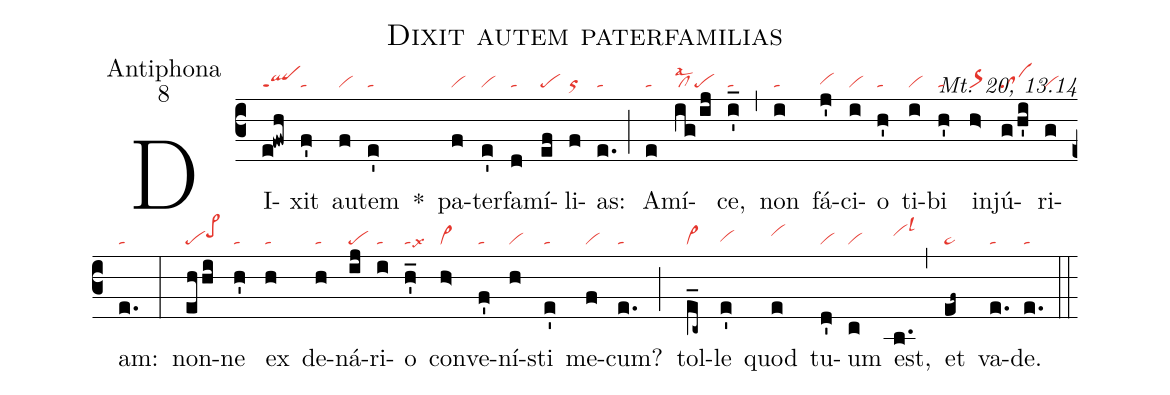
name:Dixit autem paterfamilias;
office-part:Antiphona;
mode:8;
commentary:Mt. 20, 13.14;
nabc-lines:1;
%%
(c3)
DI(e!fwh|qlppt1)xit(f'|ta) au(f|vi)tem(e'|ta) *()
pa(f|vi)ter(e'|vi)fa(d|ta)mí(ef|pe)li(f|or)as:(e.|ta) (;)
A(e|ta)mí(ig/ij|cllsal2pe)ce,(i'_|ta) (,)
non(i|ta) fá(j'|vihg)ci(i|vi)o(h'|ta) ti(i|vi)bi(h'|ta) in(h>|or>)jú(g/h'i|sa)ri(g|vi)am:(e.|ta) (:)
non(ehhi|pepe>hi)ne(h'|ta) ex(h|ta) de(h|ta)ná(ij|pe)ri(i|ta)o(h'_|talsx6) con(h>|vi>)ve(f'|ta)ní(h|vi)sti(e'|ta) me(f|vi)cum?(e.|ta) (;)
tol(e_c~|vi>)le(e'|vihg) quod(e|vihi) tu(d'|vi)um(c|vi) est,(b.|vihilsl3) (,)
et(ef~|ta>) va(e.|ta)de.(e.|ta) (::)
